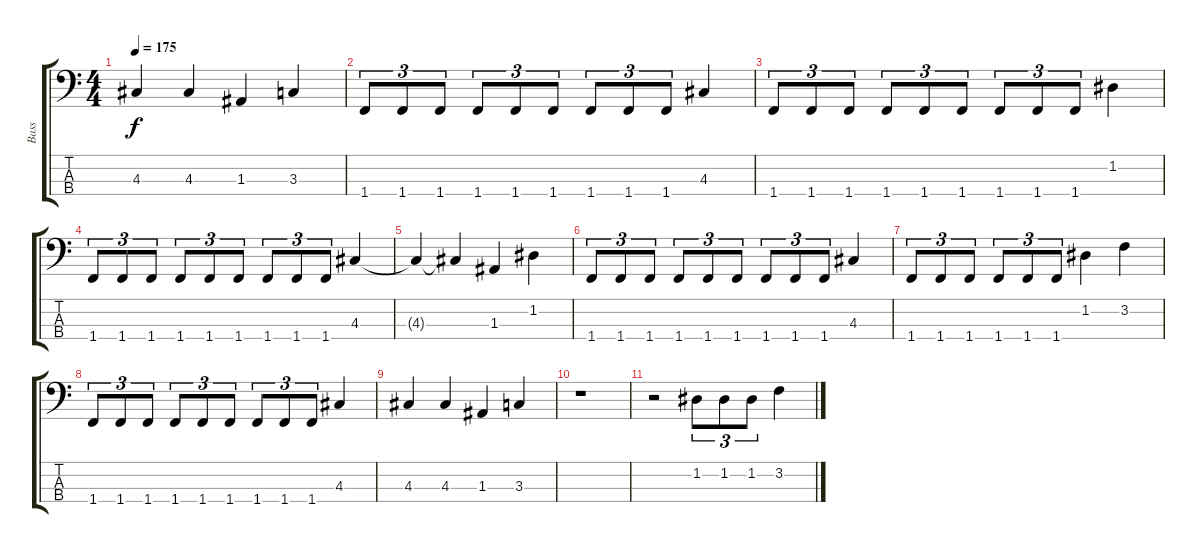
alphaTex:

\track ("Bass" "Bass") {instrument electricbassfinger}
\staff {score tabs}
\tuning (G2 D2 A1 E1) {hide}
\ts (4 4)
\tempo 175
\clef f4
\ks c
4.3.4{dy f} 4.3.4 1.3.4 3.3.4 |
1.4.8{tu (3 2)} 1.4.8{tu (3 2)} 1.4.8{tu (3 2)} 1.4.8{tu (3 2)} 1.4.8{tu (3 2)} 1.4.8{tu (3 2)} 1.4.8{tu (3 2)} 1.4.8{tu (3 2)} 1.4.8{tu (3 2)} 4.3.4 |
1.4.8{tu (3 2)} 1.4.8{tu (3 2)} 1.4.8{tu (3 2)} 1.4.8{tu (3 2)} 1.4.8{tu (3 2)} 1.4.8{tu (3 2)} 1.4.8{tu (3 2)} 1.4.8{tu (3 2)} 1.4.8{tu (3 2)} 1.2.4 |
1.4.8{tu (3 2)} 1.4.8{tu (3 2)} 1.4.8{tu (3 2)} 1.4.8{tu (3 2)} 1.4.8{tu (3 2)} 1.4.8{tu (3 2)} 1.4.8{tu (3 2)} 1.4.8{tu (3 2)} 1.4.8{tu (3 2)} 4.3.4 |
4.3{t}.4 4.3{t}.4 1.3.4 1.2.4 |
1.4.8{tu (3 2)} 1.4.8{tu (3 2)} 1.4.8{tu (3 2)} 1.4.8{tu (3 2)} 1.4.8{tu (3 2)} 1.4.8{tu (3 2)} 1.4.8{tu (3 2)} 1.4.8{tu (3 2)} 1.4.8{tu (3 2)} 4.3.4 |
1.4.8{tu (3 2)} 1.4.8{tu (3 2)} 1.4.8{tu (3 2)} 1.4.8{tu (3 2)} 1.4.8{tu (3 2)} 1.4.8{tu (3 2)} 1.2.4 3.2.4 |
1.4.8{tu (3 2)} 1.4.8{tu (3 2)} 1.4.8{tu (3 2)} 1.4.8{tu (3 2)} 1.4.8{tu (3 2)} 1.4.8{tu (3 2)} 1.4.8{tu (3 2)} 1.4.8{tu (3 2)} 1.4.8{tu (3 2)} 4.3.4 |
4.3.4 4.3.4 1.3.4 3.3.4 |
r.1 |
r.2 1.2.8{tu (3 2)} 1.2.8{tu (3 2)} 1.2.8{tu (3 2)} 3.2.4
